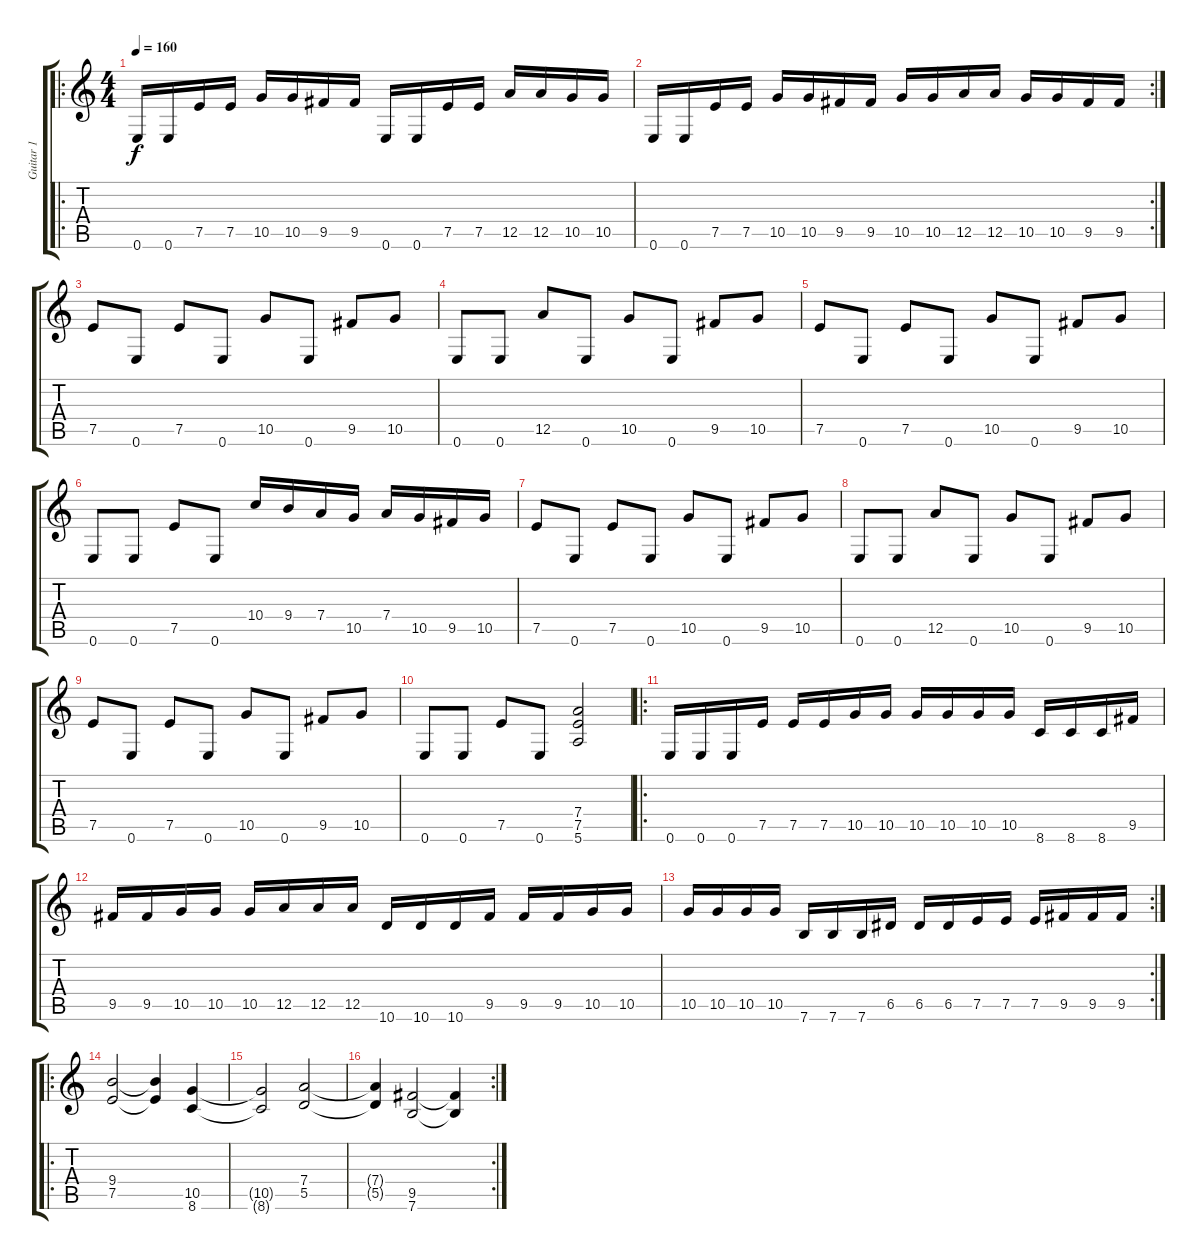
\track ("Guitar 1" "Guitar 1") {instrument distortionguitar}
\staff {score tabs}
\tuning (E4 B3 G3 D3 A2 E2) {hide}
\ro
\ts (4 4)
\tempo 160
\clef g2
\ks c
0.6.16{dy f} 0.6.16 7.5.16 7.5.16 10.5.16 10.5.16 9.5.16 9.5.16 0.6.16 0.6.16 7.5.16 7.5.16 12.5.16 12.5.16 10.5.16 10.5.16 |
\rc 2
0.6.16 0.6.16 7.5.16 7.5.16 10.5.16 10.5.16 9.5.16 9.5.16 10.5.16 10.5.16 12.5.16 12.5.16 10.5.16 10.5.16 9.5.16 9.5.16 |
7.5.8 0.6.8 7.5.8 0.6.8 10.5.8 0.6.8 9.5.8 10.5.8 |
0.6.8 0.6.8 12.5.8 0.6.8 10.5.8 0.6.8 9.5.8 10.5.8 |
7.5.8 0.6.8 7.5.8 0.6.8 10.5.8 0.6.8 9.5.8 10.5.8 |
0.6.8 0.6.8 7.5.8 0.6.8 10.4.16 9.4.16 7.4.16 10.5.16 7.4.16 10.5.16 9.5.16 10.5.16 |
7.5.8 0.6.8 7.5.8 0.6.8 10.5.8 0.6.8 9.5.8 10.5.8 |
0.6.8 0.6.8 12.5.8 0.6.8 10.5.8 0.6.8 9.5.8 10.5.8 |
7.5.8 0.6.8 7.5.8 0.6.8 10.5.8 0.6.8 9.5.8 10.5.8 |
0.6.8 0.6.8 7.5.8 0.6.8 (7.4 7.5 5.6).2 |
\ro
0.6.16 0.6.16 0.6.16 7.5.16 7.5.16 7.5.16 10.5.16 10.5.16 10.5.16 10.5.16 10.5.16 10.5.16 8.6.16 8.6.16 8.6.16 9.5.16 |
9.5.16 9.5.16 10.5.16 10.5.16 10.5.16 12.5.16 12.5.16 12.5.16 10.6.16 10.6.16 10.6.16 9.5.16 9.5.16 9.5.16 10.5.16 10.5.16 |
\rc 2
10.5.16 10.5.16 10.5.16 10.5.16 7.6.16 7.6.16 7.6.16 6.5.16 6.5.16 6.5.16 7.5.16 7.5.16 7.5.16 9.5.16 9.5.16 9.5.16 |
\ro
(9.4 7.5).2 (9.4{t} 7.5{t}).4 (10.5 8.6).4 |
(10.5{t} 8.6{t}).2 (7.4 5.5).2 |
\rc 2
(7.4{t} 5.5{t}).4 (9.5 7.6).2 (9.5{t} 7.6{t}).4
